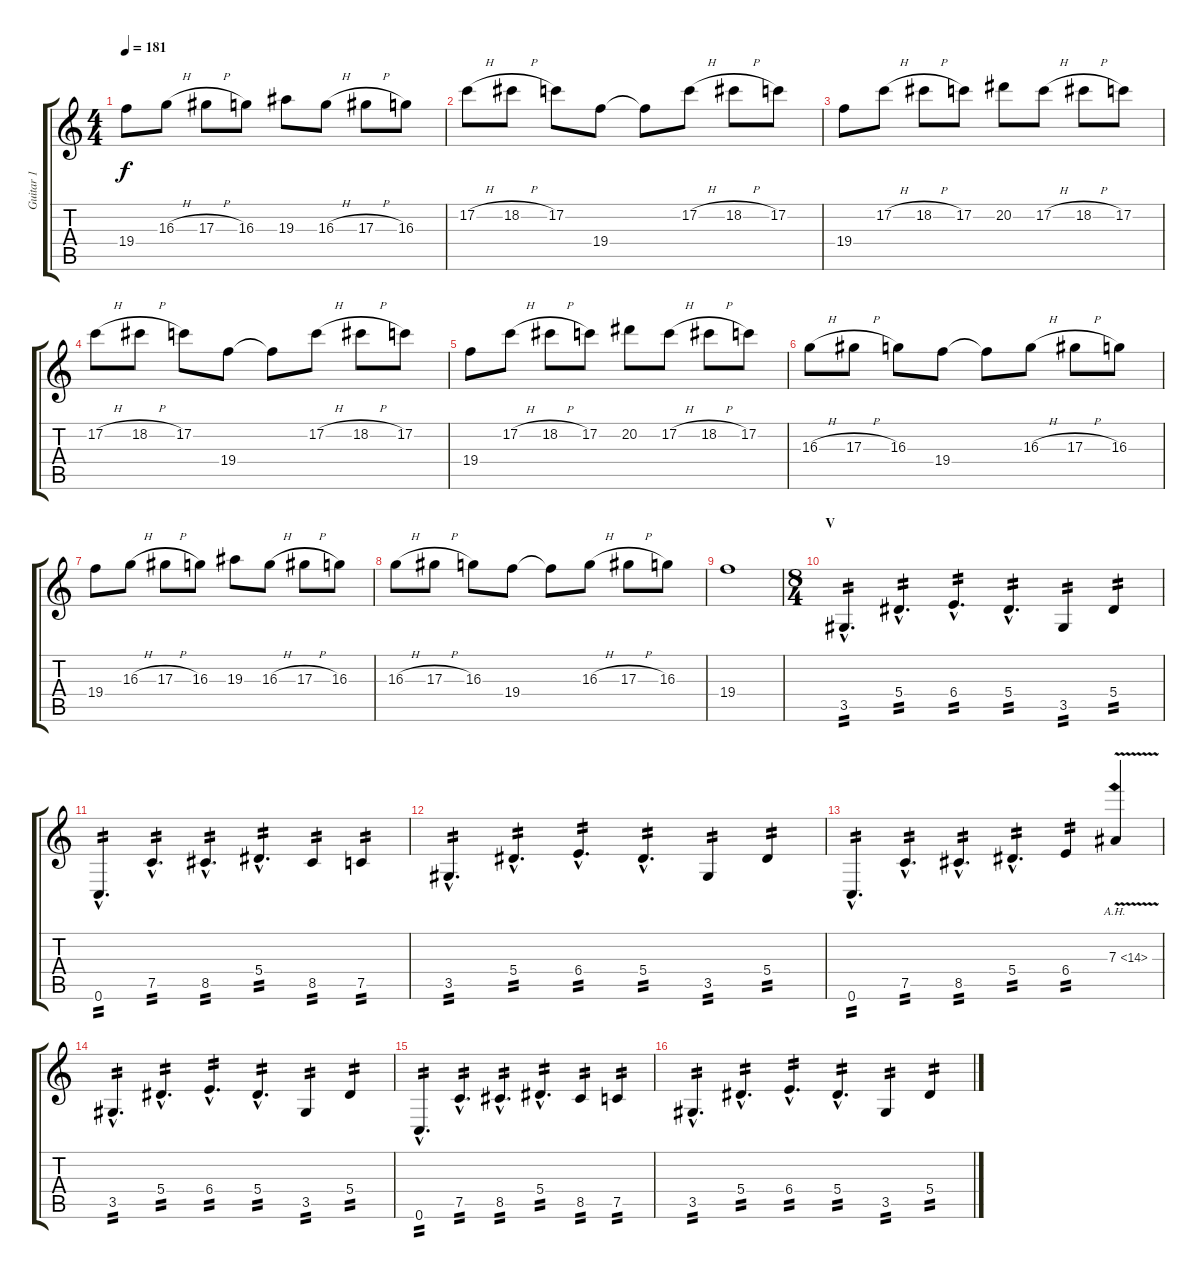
\track ("Guitar 1" "Guitar 1") {instrument distortionguitar}
\staff {score tabs}
\tuning (C4 G3 Eb3 Bb2 F2 C2) {hide}
\ts (4 4)
\tempo 181
\clef g2
\ks c
19.4.8{dy f} 16.3{h}.8 17.3{h}.8 16.3.8 19.3.8 16.3{h}.8 17.3{h}.8 16.3.8 |
17.2{h}.8 18.2{h}.8 17.2.8 19.4.8 19.4{t}.8 17.2{h}.8 18.2{h}.8 17.2.8 |
19.4.8 17.2{h}.8 18.2{h}.8 17.2.8 20.2.8 17.2{h}.8 18.2{h}.8 17.2.8 |
17.2{h}.8 18.2{h}.8 17.2.8 19.4.8 19.4{t}.8 17.2{h}.8 18.2{h}.8 17.2.8 |
19.4.8 17.2{h}.8 18.2{h}.8 17.2.8 20.2.8 17.2{h}.8 18.2{h}.8 17.2.8 |
16.3{h}.8 17.3{h}.8 16.3.8 19.4.8 19.4{t}.8 16.3{h}.8 17.3{h}.8 16.3.8 |
19.4.8 16.3{h}.8 17.3{h}.8 16.3.8 19.3.8 16.3{h}.8 17.3{h}.8 16.3.8 |
16.3{h}.8 17.3{h}.8 16.3.8 19.4.8 19.4{t}.8 16.3{h}.8 17.3{h}.8 16.3.8 |
19.4.1 |
\ts (8 4)
\section ("" "V")
3.5{hac}.4{d tp 2} 5.4{hac}.4{d tp 2} 6.4{hac}.4{d tp 2} 5.4{hac}.4{d tp 2} 3.5.4{tp 2} 5.4.4{tp 2} |
0.6{hac}.4{d tp 2} 7.5{hac}.4{d tp 2} 8.5{hac}.4{d tp 2} 5.4{hac}.4{d tp 2} 8.5.4{tp 2} 7.5.4{tp 2} |
3.5{hac}.4{d tp 2} 5.4{hac}.4{d tp 2} 6.4{hac}.4{d tp 2} 5.4{hac}.4{d tp 2} 3.5.4{tp 2} 5.4.4{tp 2} |
0.6{hac}.4{d tp 2} 7.5{hac}.4{d tp 2} 8.5{hac}.4{d tp 2} 5.4{hac}.4{d tp 2} 6.4.4{tp 2} 7.3{ah 7 v}.4 |
3.5{hac}.4{d tp 2} 5.4{hac}.4{d tp 2} 6.4{hac}.4{d tp 2} 5.4{hac}.4{d tp 2} 3.5.4{tp 2} 5.4.4{tp 2} |
0.6{hac}.4{d tp 2} 7.5{hac}.4{d tp 2} 8.5{hac}.4{d tp 2} 5.4{hac}.4{d tp 2} 8.5.4{tp 2} 7.5.4{tp 2} |
3.5{hac}.4{d tp 2} 5.4{hac}.4{d tp 2} 6.4{hac}.4{d tp 2} 5.4{hac}.4{d tp 2} 3.5.4{tp 2} 5.4.4{tp 2}
